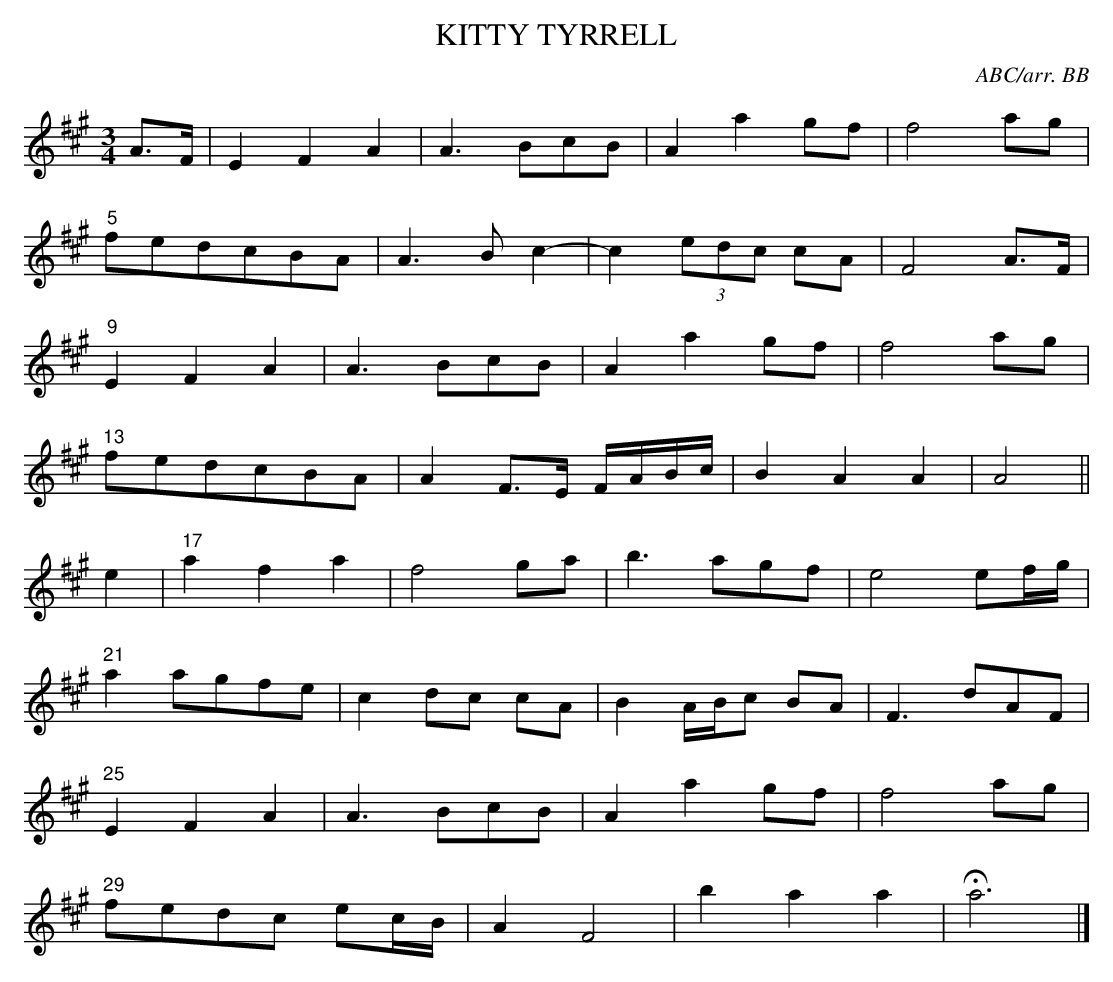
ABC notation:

X:1
T:KITTY TYRRELL
Y:"andante"
C:ABC/arr. BB
e.g. "Triall". Roche's "Tirial" is definitely incorrect.
L:1/8
M:3/4
K:A
A>F|E2F2A2|A3 BcB|A2a2 gf|f4 ag|
"5"fedcBA|A3Bc2-|c2 (3edc cA|F4 A>F|
"9"E2F2A2|A3 BcB|A2a2 gf|f4 ag|
"13"fedcBA|A2F>E F/A/B/c/|B2A2A2|A4||
e2|"17"a2f2a2|f4 ga|b3 agf|e4 ef/g/|
"21"a2 agfe|c2 dc cA|B2 A/B/c BA|F3 dAF|
"25"E2F2A2|A3 BcB|A2a2 gf|f4 ag|
"29"fedc ec/B/|A2F4|b2a2a2|Ha6|]
